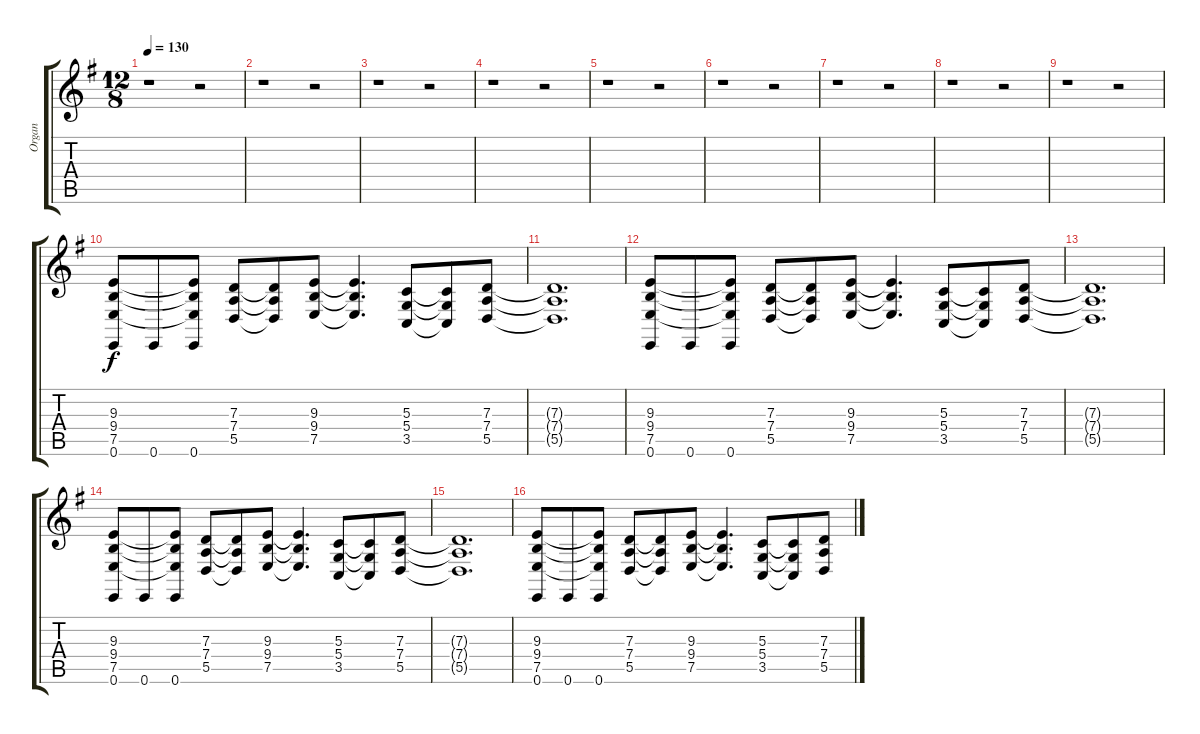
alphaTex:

\track ("Organ" "Organ") {instrument pad8sweep}
\staff {score tabs}
\tuning (E4 B3 G3 D3 A2 E2) {hide}
\ts (12 8)
\tempo 130
\clef g2
\ks g
r.1{dy f} r.2 |
r.1 r.2 |
r.1 r.2 |
r.1 r.2 |
r.1 r.2 |
r.1 r.2 |
r.1 r.2 |
r.1 r.2 |
r.1 r.2 |
(9.3 9.4 7.5 0.6).8 0.6.8 (9.3{t} 9.4{t} 7.5{t} 0.6).8 (7.3 7.4 5.5).8 (7.3{t} 7.4{t} 5.5{t}).8 (9.3 9.4 7.5).8 (9.3{t} 9.4{t} 7.5{t}).4{d} (5.3 5.4 3.5).8 (5.3{t} 5.4{t} 3.5{t}).8 (7.3 7.4 5.5).8 |
(7.3{t} 7.4{t} 5.5{t}).1{d} |
(9.3 9.4 7.5 0.6).8 0.6.8 (9.3{t} 9.4{t} 7.5{t} 0.6).8 (7.3 7.4 5.5).8 (7.3{t} 7.4{t} 5.5{t}).8 (9.3 9.4 7.5).8 (9.3{t} 9.4{t} 7.5{t}).4{d} (5.3 5.4 3.5).8 (5.3{t} 5.4{t} 3.5{t}).8 (7.3 7.4 5.5).8 |
(7.3{t} 7.4{t} 5.5{t}).1{d} |
(9.3 9.4 7.5 0.6).8 0.6.8 (9.3{t} 9.4{t} 7.5{t} 0.6).8 (7.3 7.4 5.5).8 (7.3{t} 7.4{t} 5.5{t}).8 (9.3 9.4 7.5).8 (9.3{t} 9.4{t} 7.5{t}).4{d} (5.3 5.4 3.5).8 (5.3{t} 5.4{t} 3.5{t}).8 (7.3 7.4 5.5).8 |
(7.3{t} 7.4{t} 5.5{t}).1{d} |
(9.3 9.4 7.5 0.6).8 0.6.8 (9.3{t} 9.4{t} 7.5{t} 0.6).8 (7.3 7.4 5.5).8 (7.3{t} 7.4{t} 5.5{t}).8 (9.3 9.4 7.5).8 (9.3{t} 9.4{t} 7.5{t}).4{d} (5.3 5.4 3.5).8 (5.3{t} 5.4{t} 3.5{t}).8 (7.3 7.4 5.5).8
